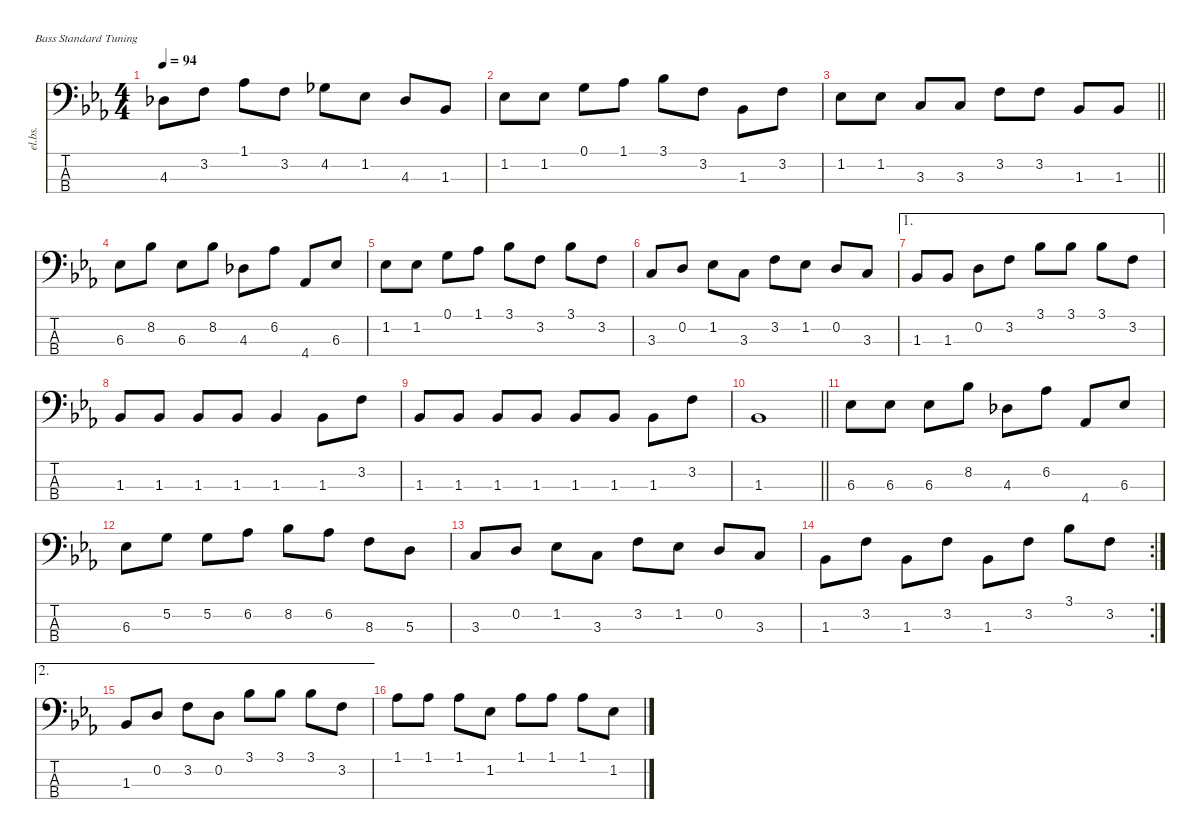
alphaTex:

\defaultSystemsLayout 4
\hideDynamics
\bracketExtendMode nobrackets
\otherSystemsTrackNameOrientation horizontal
\track ("Track 6" "el.bs.") {instrument electricbassfinger}
\staff {score tabs}
\tuning (G2 D2 A1 E1)
\ts (4 4)
\tempo 94
\clef f4
\ks eb
4.3{acc b}.8{dy f beam Down} 3.2{acc forcenatural}.8{beam Down} 1.1{acc b}.8{beam Down} 3.2{acc forcenatural}.8{beam Down} 4.2{acc b}.8{beam Down} 1.2{acc b}.8{beam Down} 4.3{acc b}.8{beam Up} 1.3{acc b}.8{beam Up} |
1.2{acc b}.8{beam Down} 1.2{acc b}.8{beam Down} 0.1{acc forcenatural}.8{beam Down} 1.1{acc b}.8{beam Down} 3.1{acc b}.8{beam Down} 3.2{acc forcenatural}.8{beam Down} 1.3{acc b}.8{beam Down} 3.2{acc forcenatural}.8{beam Down} |
\barLineRight lightlight
1.2{acc b}.8{beam Down} 1.2{acc b}.8{beam Down} 3.3{acc forcenatural}.8{beam Up} 3.3{acc forcenatural}.8{beam Up} 3.2{acc forcenatural}.8{beam Down} 3.2{acc forcenatural}.8{beam Down} 1.3{acc b}.8{beam Up} 1.3{acc b}.8{beam Up} |
6.3{acc b}.8{beam Down} 8.2{acc b}.8{beam Down} 6.3{acc b}.8{beam Down} 8.2{acc b}.8{beam Down} 4.3{acc b}.8{beam Down} 6.2{acc b}.8{beam Down} 4.4{acc b}.8{beam Up} 6.3{acc b}.8{beam Up} |
1.2{acc b}.8{beam Down} 1.2{acc b}.8{beam Down} 0.1{acc forcenatural}.8{beam Down} 1.1{acc b}.8{beam Down} 3.1{acc b}.8{beam Down} 3.2{acc forcenatural}.8{beam Down} 3.1{acc b}.8{beam Down} 3.2{acc forcenatural}.8{beam Down} |
3.3{acc forcenatural}.8{beam Up} 0.2{acc forcenatural}.8{beam Up} 1.2{acc b}.8{beam Down} 3.3{acc forcenatural}.8{beam Down} 3.2{acc forcenatural}.8{beam Down} 1.2{acc b}.8{beam Down} 0.2{acc forcenatural}.8{beam Up} 3.3{acc forcenatural}.8{beam Up} |
\ae 1
1.3{acc b}.8{beam Up} 1.3{acc b}.8{beam Up} 0.2{acc forcenatural}.8{beam Down} 3.2{acc forcenatural}.8{beam Down} 3.1{acc b}.8{beam Down} 3.1{acc b}.8{beam Down} 3.1{acc b}.8{beam Down} 3.2{acc forcenatural}.8{beam Down} |
1.3{acc b}.8{beam Up} 1.3{acc b}.8{beam Up} 1.3{acc b}.8{beam Up} 1.3{acc b}.8{beam Up} 1.3{acc b}.4{beam Up} 1.3{acc b}.8{beam Down} 3.2{acc forcenatural}.8{beam Down} |
1.3{acc b}.8{beam Up} 1.3{acc b}.8{beam Up} 1.3{acc b}.8{beam Up} 1.3{acc b}.8{beam Up} 1.3{acc b}.8{beam Up} 1.3{acc b}.8{beam Up} 1.3{acc b}.8{beam Down} 3.2{acc forcenatural}.8{beam Down} |
\barLineRight lightlight
1.3{acc b}.1{beam Up} |
6.3{acc b}.8{beam Down} 6.3{acc b}.8{beam Down} 6.3{acc b}.8{beam Down} 8.2{acc b}.8{beam Down} 4.3{acc b}.8{beam Down} 6.2{acc b}.8{beam Down} 4.4{acc b}.8{beam Up} 6.3{acc b}.8{beam Up} |
6.3{acc b}.8{beam Down} 5.2{acc forcenatural}.8{beam Down} 5.2{acc forcenatural}.8{beam Down} 6.2{acc b}.8{beam Down} 8.2{acc b}.8{beam Down} 6.2{acc b}.8{beam Down} 8.3{acc forcenatural}.8{beam Down} 5.3{acc forcenatural}.8{beam Down} |
3.3{acc forcenatural}.8{beam Up} 0.2{acc forcenatural}.8{beam Up} 1.2{acc b}.8{beam Down} 3.3{acc forcenatural}.8{beam Down} 3.2{acc forcenatural}.8{beam Down} 1.2{acc b}.8{beam Down} 0.2{acc forcenatural}.8{beam Up} 3.3{acc forcenatural}.8{beam Up} |
\rc 2
1.3{acc b}.8{beam Down} 3.2{acc forcenatural}.8{beam Down} 1.3{acc b}.8{beam Down} 3.2{acc forcenatural}.8{beam Down} 1.3{acc b}.8{beam Down} 3.2{acc forcenatural}.8{beam Down} 3.1{acc b}.8{beam Down} 3.2{acc forcenatural}.8{beam Down} |
\ae 2
1.3{acc b}.8{beam Up} 0.2{acc forcenatural}.8{beam Up} 3.2{acc forcenatural}.8{beam Down} 0.2{acc forcenatural}.8{beam Down} 3.1{acc b}.8{beam Down} 3.1{acc b}.8{beam Down} 3.1{acc b}.8{beam Down} 3.2{acc forcenatural}.8{beam Down} |
1.1{acc b}.8{beam Down} 1.1{acc b}.8{beam Down} 1.1{acc b}.8{beam Down} 1.2{acc b}.8{beam Down} 1.1{acc b}.8{beam Down} 1.1{acc b}.8{beam Down} 1.1{acc b}.8{beam Down} 1.2{acc b}.8{beam Down}
